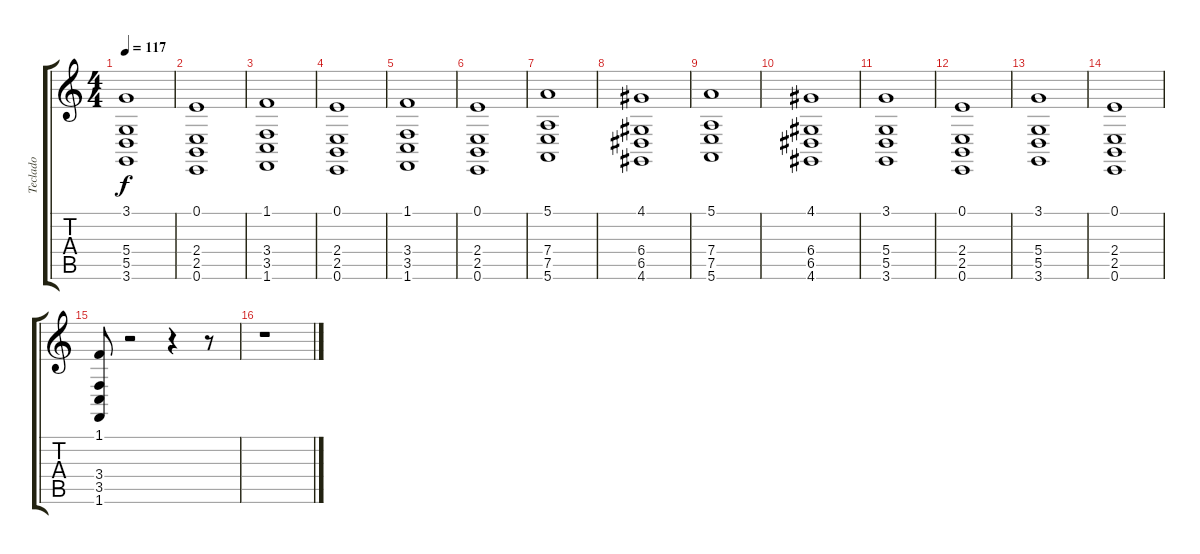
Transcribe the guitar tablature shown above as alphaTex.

\track ("Teclado" "Teclado") {instrument stringensemble1}
\staff {score tabs}
\tuning (E4 B3 G3 D3 A2 E2) {hide}
\ts (4 4)
\tempo 117
\clef g2
\ks c
(3.1 5.4 5.5 3.6).1{dy f} |
(0.1 2.4 2.5 0.6).1 |
(1.1 3.4 3.5 1.6).1 |
(0.1 2.4 2.5 0.6).1 |
(1.1 3.4 3.5 1.6).1 |
(0.1 2.4 2.5 0.6).1 |
(5.1 7.4 7.5 5.6).1 |
(4.1 6.4 6.5 4.6).1 |
(5.1 7.4 7.5 5.6).1 |
(4.1 6.4 6.5 4.6).1 |
(3.1 5.4 5.5 3.6).1 |
(0.1 2.4 2.5 0.6).1 |
(3.1 5.4 5.5 3.6).1 |
(0.1 2.4 2.5 0.6).1 |
(1.1 3.4 3.5 1.6).8 r.2 r.4 r.8 |
r.1
